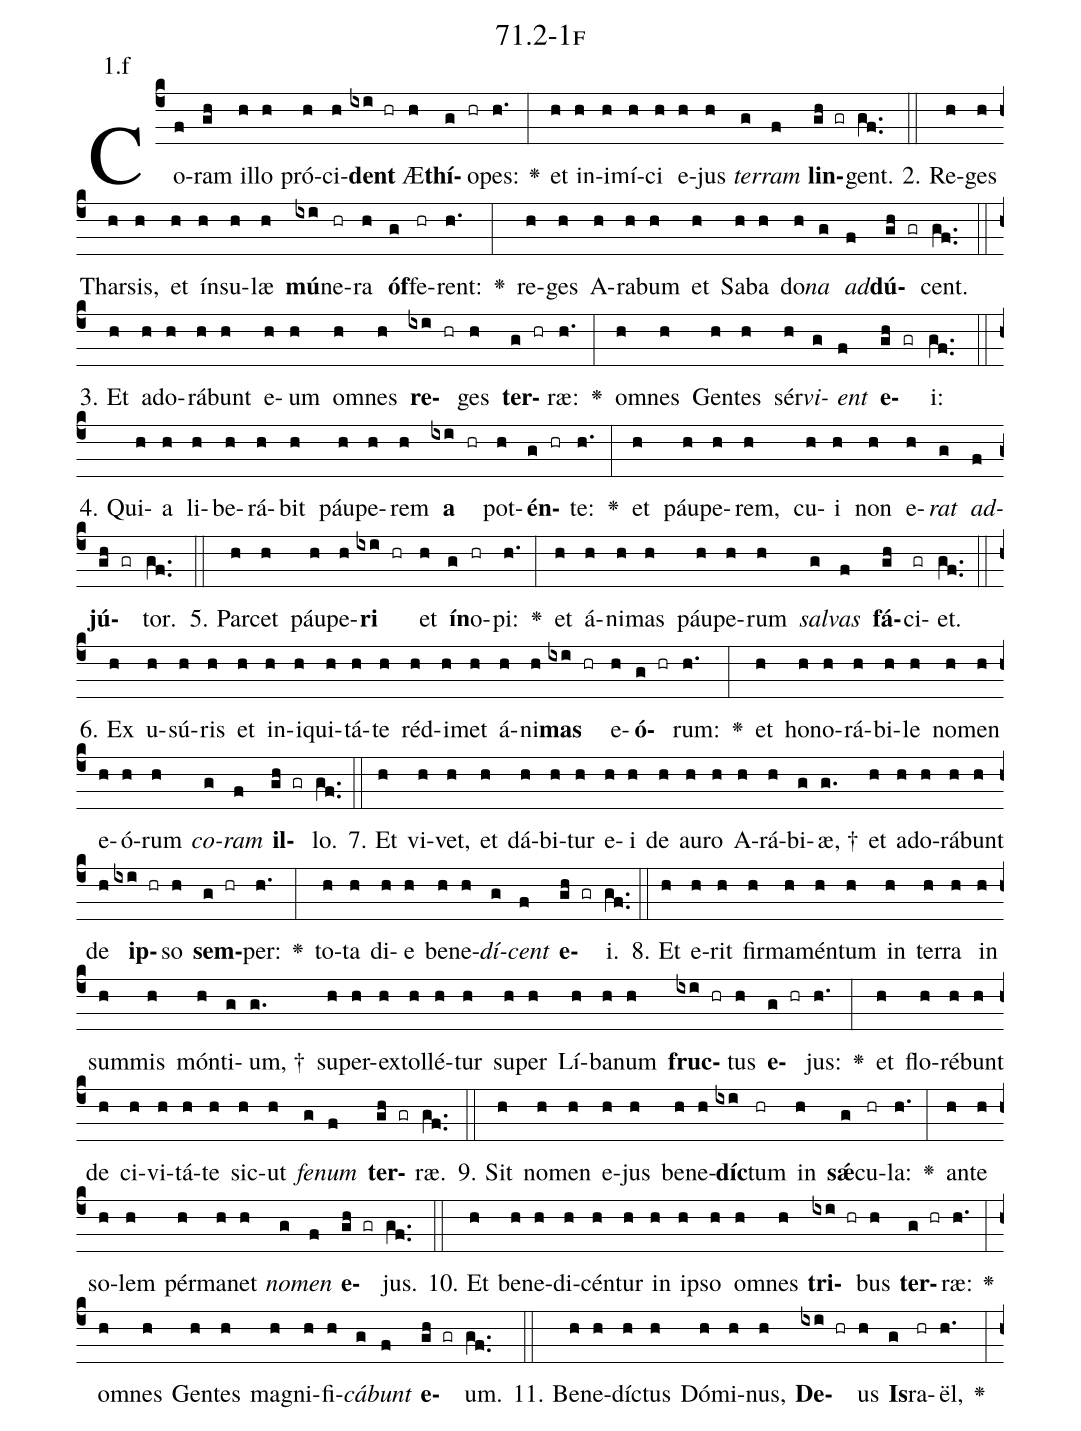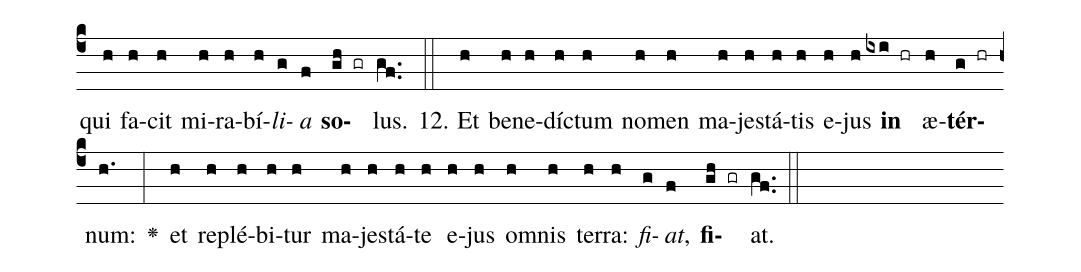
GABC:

name: 71.2-1f;
annotation: 1.f;
%%
(c4)Co(f)ram(gh) il(h)lo(h) pró(h)ci(h)<b>dent</b>(ixi hr) Æ(h)<b>thí</b>(g)o(hr)pes:(h.) <v>\greheightstar</v>(:) et(h) in(h)i(h)mí(h)ci(h) e(h)jus(h) <i>ter</i>(g)<i>ram</i>(f) <b>lin</b>(gh gr)gent.(gf..) (::)
2. Re(h)ges(h) Thar(h)sis,(h) et(h) ín(h)su(h)læ(h) <b>mú</b>(ixi)ne(hr)ra(h) <b>óf</b>(g)fe(hr)rent:(h.) <v>\greheightstar</v>(:) re(h)ges(h) A(h)ra(h)bum(h) et(h) Sa(h)ba(h) do(h)<i>na</i>(g) <i>ad</i>(f)<b>dú</b>(gh gr)cent.(gf..) (::)
3. Et(h) ad(h)o(h)rá(h)bunt(h) e(h)um(h) om(h)nes(h) <b>re</b>(ixi hr)ges(h) <b>ter</b>(g hr)ræ:(h.) <v>\greheightstar</v>(:) om(h)nes(h) Gen(h)tes(h) sér(h)<i>vi</i>(g)<i>ent</i>(f) <b>e</b>(gh gr)i:(gf..) (::)
4. Qui(h)a(h) li(h)be(h)rá(h)bit(h) páu(h)pe(h)rem(h) <b>a</b>(ixi hr) pot(h)<b>én</b>(g hr)te:(h.) <v>\greheightstar</v>(:) et(h) páu(h)pe(h)rem,(h) cu(h)i(h) non(h) e(h)<i>rat</i>(g) <i>ad</i>(f)<b>jú</b>(gh gr)tor.(gf..) (::)
5. Par(h)cet(h) páu(h)pe(h)<b>ri</b>(ixi hr) et(h) <b>ín</b>(g)o(hr)pi:(h.) <v>\greheightstar</v>(:) et(h) á(h)ni(h)mas(h) páu(h)pe(h)rum(h) <i>sal</i>(g)<i>vas</i>(f) <b>fá</b>(gh)ci(gr)et.(gf..) (::)
6. Ex(h) u(h)sú(h)ris(h) et(h) in(h)i(h)qui(h)tá(h)te(h) réd(h)i(h)met(h) á(h)ni(h)<b>mas</b>(ixi hr) e(h)<b>ó</b>(g hr)rum:(h.) <v>\greheightstar</v>(:) et(h) ho(h)no(h)rá(h)bi(h)le(h) no(h)men(h) e(h)ó(h)rum(h) <i>co</i>(g)<i>ram</i>(f) <b>il</b>(gh gr)lo.(gf..) (::)
7. Et(h) vi(h)vet,(h) et(h) dá(h)bi(h)tur(h) e(h)i(h) de(h) au(h)ro(h) A(h)rá(h)bi(g)æ, †(g.) et(h) ad(h)o(h)rá(h)bunt(h) de(h) <b>ip</b>(ixi hr)so(h) <b>sem</b>(g hr)per:(h.) <v>\greheightstar</v>(:) to(h)ta(h) di(h)e(h) be(h)ne(h)<i>dí</i>(g)<i>cent</i>(f) <b>e</b>(gh gr)i.(gf..) (::)
8. Et(h) e(h)rit(h) fir(h)ma(h)mén(h)tum(h) in(h) ter(h)ra(h) in(h) sum(h)mis(h) món(h)ti(g)um, †(g.) su(h)per(h)ex(h)tol(h)lé(h)tur(h) su(h)per(h) Lí(h)ba(h)num(h) <b>fruc</b>(ixi hr)tus(h) <b>e</b>(g hr)jus:(h.) <v>\greheightstar</v>(:) et(h) flo(h)ré(h)bunt(h) de(h) ci(h)vi(h)tá(h)te(h) sic(h)ut(h) <i>fe</i>(g)<i>num</i>(f) <b>ter</b>(gh gr)ræ.(gf..) (::)
9. Sit(h) no(h)men(h) e(h)jus(h) be(h)ne(h)<b>díc</b>(ixi)tum(hr) in(h) <b>sǽ</b>(g)cu(hr)la:(h.) <v>\greheightstar</v>(:) an(h)te(h) so(h)lem(h) pér(h)ma(h)net(h) <i>no</i>(g)<i>men</i>(f) <b>e</b>(gh gr)jus.(gf..) (::)
10. Et(h) be(h)ne(h)di(h)cén(h)tur(h) in(h) ip(h)so(h) om(h)nes(h) <b>tri</b>(ixi hr)bus(h) <b>ter</b>(g hr)ræ:(h.) <v>\greheightstar</v>(:) om(h)nes(h) Gen(h)tes(h) ma(h)gni(h)fi(h)<i>cá</i>(g)<i>bunt</i>(f) <b>e</b>(gh gr)um.(gf..) (::)
11. Be(h)ne(h)díc(h)tus(h) Dó(h)mi(h)nus,(h) <b>De</b>(ixi hr)us(h) <b>Is</b>(g)ra(hr)ël,(h.) <v>\greheightstar</v>(:) qui(h) fa(h)cit(h) mi(h)ra(h)bí(h)<i>li</i>(g)<i>a</i>(f) <b>so</b>(gh gr)lus.(gf..) (::)
12. Et(h) be(h)ne(h)díc(h)tum(h) no(h)men(h) ma(h)jes(h)tá(h)tis(h) e(h)jus(h) <b>in</b>(ixi hr) æ(h)<b>tér</b>(g hr)num:(h.) <v>\greheightstar</v>(:) et(h) re(h)plé(h)bi(h)tur(h) ma(h)jes(h)tá(h)te(h) e(h)jus(h) om(h)nis(h) ter(h)ra:(h) <i>fi</i>(g)<i>at</i>,(f) <b>fi</b>(gh gr)at.(gf..) (::)
